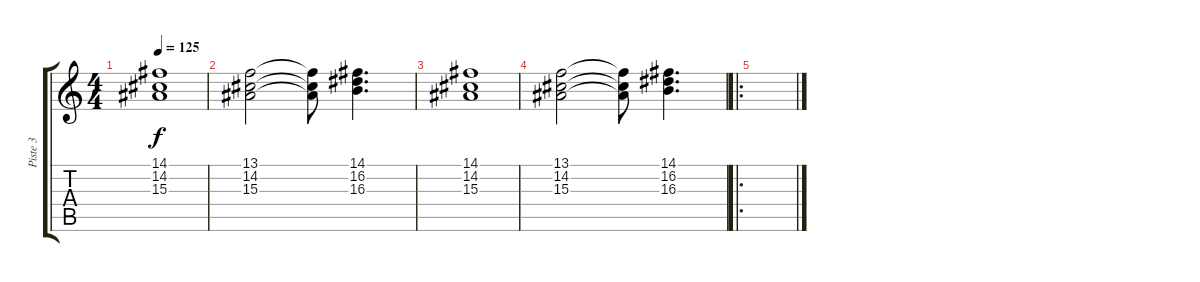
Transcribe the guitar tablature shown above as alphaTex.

\track ("Piste 3" "Piste 3") {instrument stringensemble1}
\staff {score tabs}
\tuning (E4 B3 G3 D3 A2 E2) {hide}
\ts (4 4)
\tempo 125
\clef g2
\ks c
(14.1 14.2 15.3).1{dy f} |
(13.1 14.2 15.3).2 (13.1{t} 14.2{t} 15.3{t}).8 (14.1 16.2 16.3).4{d} |
(14.1 14.2 15.3).1 |
(13.1 14.2 15.3).2 (13.1{t} 14.2{t} 15.3{t}).8 (14.1 16.2 16.3).4{d} |
\ro
